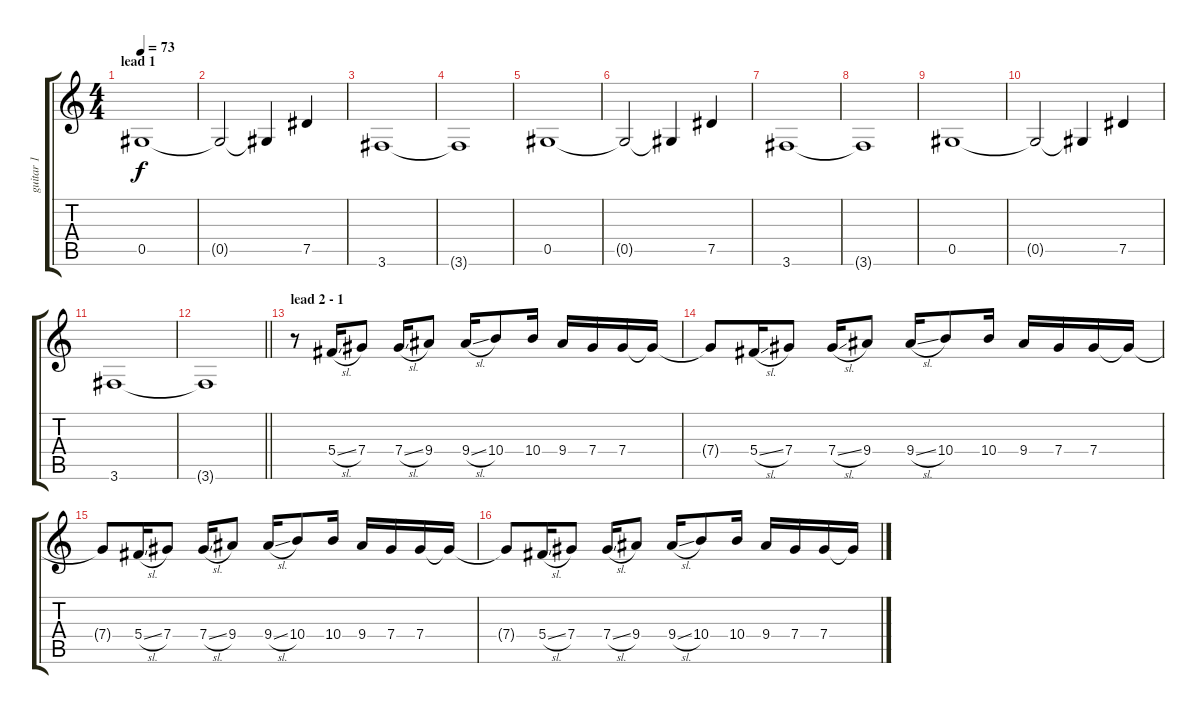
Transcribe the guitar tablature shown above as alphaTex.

\track ("guitar 1" "guitar 1") {instrument overdrivenguitar}
\staff {score tabs}
\tuning (Eb4 Bb3 Gb3 Db3 Ab2 Eb2) {hide}
\ts (4 4)
\section ("" "lead 1")
\tempo 73
\clef g2
\ks c
0.5.1{dy f instrument overdrivenguitar} |
0.5{t}.2 0.5{t}.4 7.5.4 |
3.6.1 |
3.6{t}.1 |
0.5.1 |
0.5{t}.2 0.5{t}.4 7.5.4 |
3.6.1 |
3.6{t}.1 |
0.5.1 |
0.5{t}.2 0.5{t}.4 7.5.4 |
3.6.1 |
\barLineRight lightlight
3.6{t}.1 |
\section ("" "lead 2 - 1")
r.8{volume 7 instrument electricguitarjazz} 5.4{sl}.16 7.4.8 7.4{sl}.16 9.4.8 9.4{sl}.16 10.4.8 10.4.16 9.4.16 7.4.16 7.4.16 7.4{t}.16 |
7.4{t}.8 5.4{sl}.16 7.4.8 7.4{sl}.16 9.4.8 9.4{sl}.16 10.4.8 10.4.16 9.4.16 7.4.16 7.4.16 7.4{t}.16 |
7.4{t}.8 5.4{sl}.16 7.4.8 7.4{sl}.16 9.4.8 9.4{sl}.16 10.4.8 10.4.16 9.4.16 7.4.16 7.4.16 7.4{t}.16 |
7.4{t}.8 5.4{sl}.16 7.4.8 7.4{sl}.16 9.4.8 9.4{sl}.16 10.4.8 10.4.16 9.4.16 7.4.16 7.4.16 7.4{t}.16
